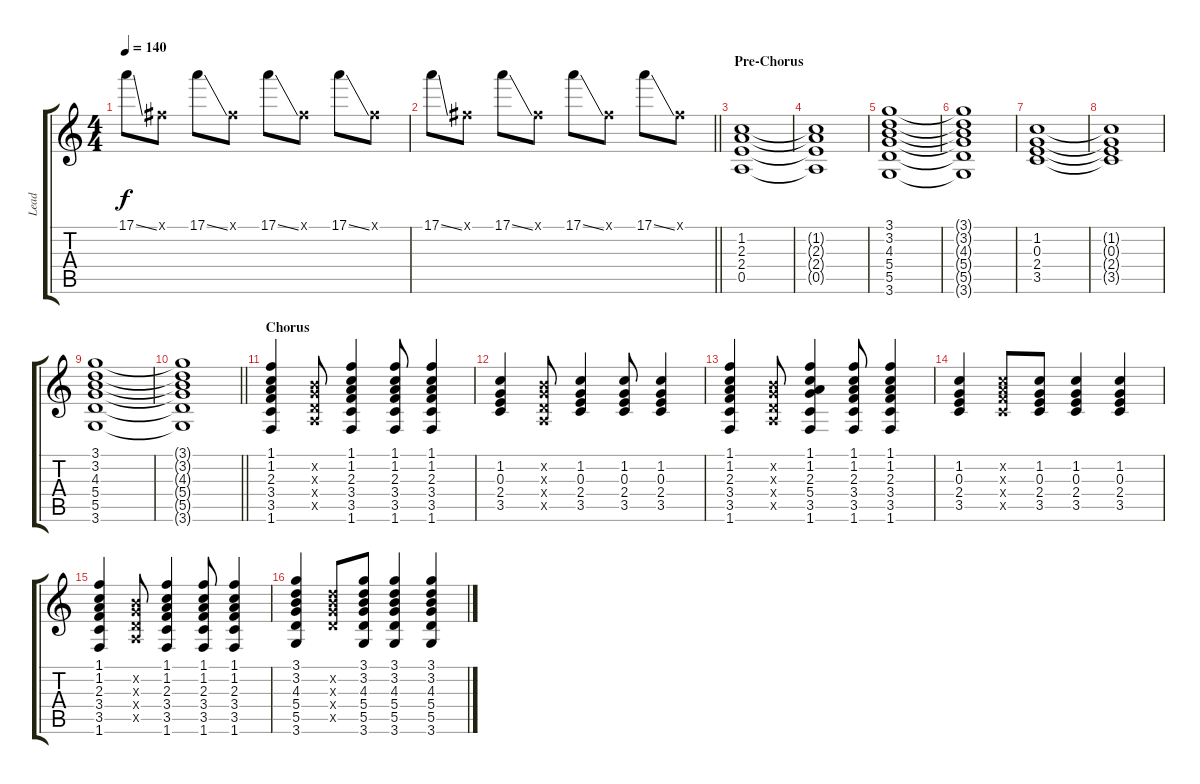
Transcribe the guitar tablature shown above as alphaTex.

\track ("Lead" "Lead") {instrument overdrivenguitar}
\staff {score tabs}
\tuning (E4 B3 G3 D3 A2 E2) {hide}
\ts (4 4)
\tempo 140
\clef g2
\ks c
17.1{ss}.8{dy f volume 4} 2.1{x}.8 17.1{ss}.8{volume 2} 2.1{x}.8{volume 0} 17.1{ss}.8 2.1{x}.8 17.1{ss}.8 2.1{x}.8 |
\barLineRight lightlight
17.1{ss}.8 2.1{x}.8 17.1{ss}.8 2.1{x}.8 17.1{ss}.8 2.1{x}.8 17.1{ss}.8 2.1{x}.8 |
\section ("" "Pre-Chorus")
(1.2 2.3 2.4 0.5).1{volume 7} |
(1.2{t} 2.3{t} 2.4{t} 0.5{t}).1 |
(3.1 3.2 4.3 5.4 5.5 3.6).1 |
(3.1{t} 3.2{t} 4.3{t} 5.4{t} 5.5{t} 3.6{t}).1 |
(1.2 0.3 2.4 3.5).1 |
(1.2{t} 0.3{t} 2.4{t} 3.5{t}).1 |
(3.1 3.2 4.3 5.4 5.5 3.6).1 |
\barLineRight lightlight
(3.1{t} 3.2{t} 4.3{t} 5.4{t} 5.5{t} 3.6{t}).1 |
\section ("" "Chorus")
(1.1 1.2 2.3 3.4 3.5 1.6).4{volume 7} (0.2{x} 0.3{x} 0.4{x} 0.5{x}).8 (1.1 1.2 2.3 3.4 3.5 1.6).4 (1.1 1.2 2.3 3.4 3.5 1.6).8 (1.1 1.2 2.3 3.4 3.5 1.6).4 |
(1.2 0.3 2.4 3.5).4 (0.2{x} 0.3{x} 0.4{x} 0.5{x}).8 (1.2 0.3 2.4 3.5).4 (1.2 0.3 2.4 3.5).8 (1.2 0.3 2.4 3.5).4 |
(1.1 1.2 2.3 3.4 3.5 1.6).4 (0.2{x} 0.3{x} 0.4{x} 0.5{x}).8 (1.1 1.2 2.3 5.4 3.5 1.6).4 (1.1 1.2 2.3 3.4 3.5 1.6).8 (1.1 1.2 2.3 3.4 3.5 1.6).4 |
(1.2 0.3 2.4 3.5).4 (1.2{x} 2.3{x} 3.4{x} 3.5{x}).8 (1.2 0.3 2.4 3.5).8 (1.2 0.3 2.4 3.5).4 (1.2 0.3 2.4 3.5).4 |
(1.1 1.2 2.3 3.4 3.5 1.6).4{volume 7} (0.2{x} 0.3{x} 0.4{x} 0.5{x}).8 (1.1 1.2 2.3 3.4 3.5 1.6).4 (1.1 1.2 2.3 3.4 3.5 1.6).8 (1.1 1.2 2.3 3.4 3.5 1.6).4 |
(3.1 3.2 4.3 5.4 5.5 3.6).4 (3.2{x} 4.3{x} 5.4{x} 5.5{x}).8 (3.1 3.2 4.3 5.4 5.5 3.6).8 (3.1 3.2 4.3 5.4 5.5 3.6).4 (3.1 3.2 4.3 5.4 5.5 3.6).4
